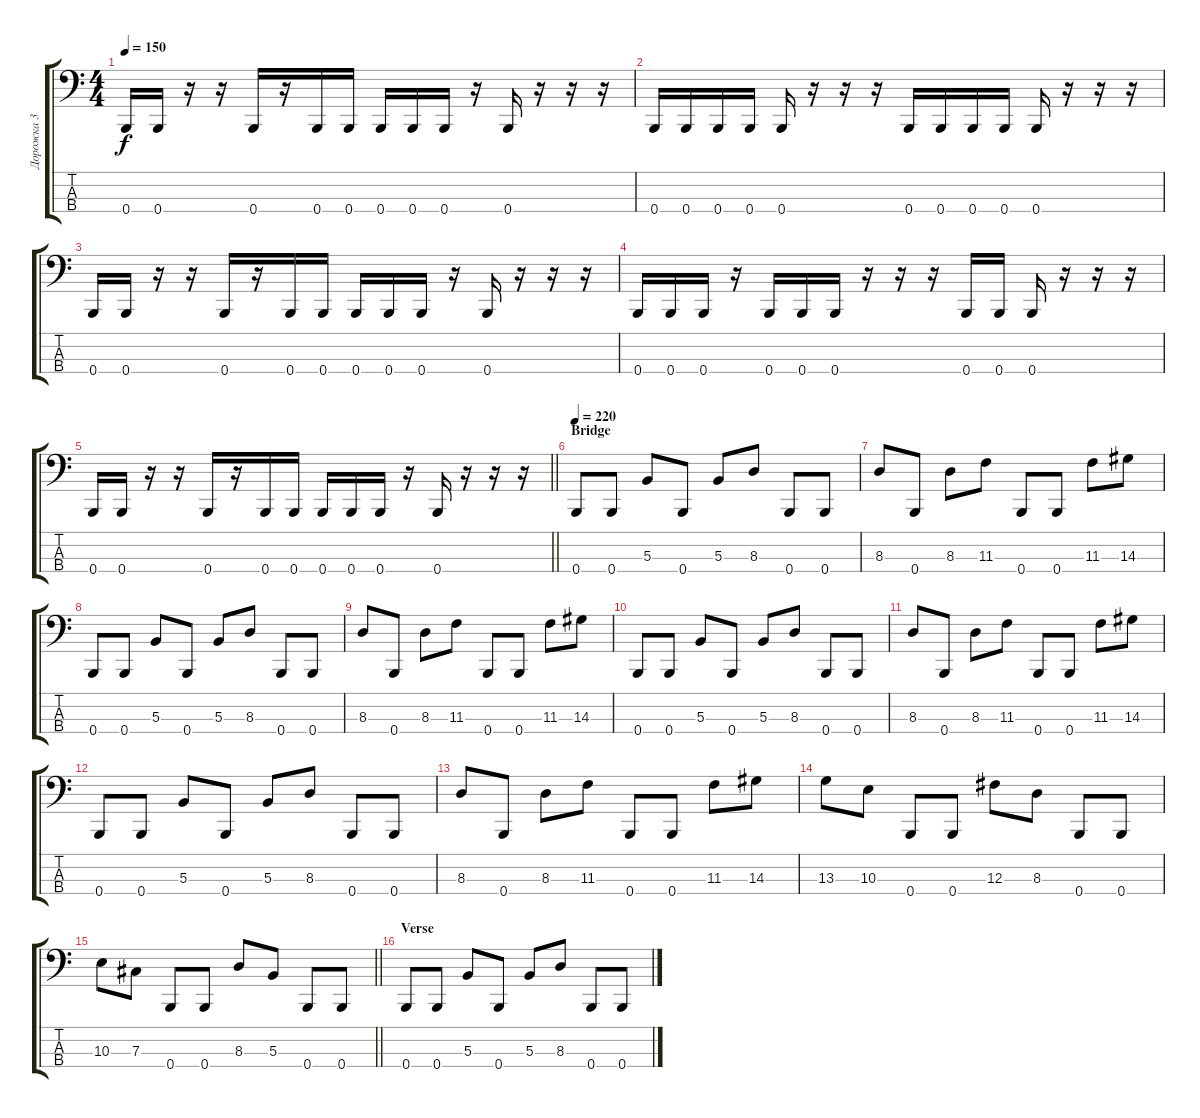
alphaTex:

\track ("Дорожка 3" "Дорожка 3") {instrument electricbassfinger}
\staff {score tabs}
\tuning (E2 B1 Gb1 B0) {hide}
\ts (4 4)
\tempo 150
\clef f4
\ks c
0.4.16{dy f} 0.4.16 r.16 r.16 0.4.16 r.16 0.4.16 0.4.16 0.4.16 0.4.16 0.4.16 r.16 0.4.16 r.16 r.16 r.16 |
0.4.16 0.4.16 0.4.16 0.4.16 0.4.16 r.16 r.16 r.16 0.4.16 0.4.16 0.4.16 0.4.16 0.4.16 r.16 r.16 r.16 |
0.4.16 0.4.16 r.16 r.16 0.4.16 r.16 0.4.16 0.4.16 0.4.16 0.4.16 0.4.16 r.16 0.4.16 r.16 r.16 r.16 |
0.4.16 0.4.16 0.4.16 r.16 0.4.16 0.4.16 0.4.16 r.16 r.16 r.16 0.4.16 0.4.16 0.4.16 r.16 r.16 r.16 |
\barLineRight lightlight
0.4.16 0.4.16 r.16 r.16 0.4.16 r.16 0.4.16 0.4.16 0.4.16 0.4.16 0.4.16 r.16 0.4.16 r.16 r.16 r.16 |
\section ("" "Bridge")
\tempo 220
0.4.8 0.4.8 5.3.8 0.4.8 5.3.8 8.3.8 0.4.8 0.4.8 |
8.3.8 0.4.8 8.3.8 11.3.8 0.4.8 0.4.8 11.3.8 14.3.8 |
0.4.8 0.4.8 5.3.8 0.4.8 5.3.8 8.3.8 0.4.8 0.4.8 |
8.3.8 0.4.8 8.3.8 11.3.8 0.4.8 0.4.8 11.3.8 14.3.8 |
0.4.8 0.4.8 5.3.8 0.4.8 5.3.8 8.3.8 0.4.8 0.4.8 |
8.3.8 0.4.8 8.3.8 11.3.8 0.4.8 0.4.8 11.3.8 14.3.8 |
0.4.8 0.4.8 5.3.8 0.4.8 5.3.8 8.3.8 0.4.8 0.4.8 |
8.3.8 0.4.8 8.3.8 11.3.8 0.4.8 0.4.8 11.3.8 14.3.8 |
13.3.8 10.3.8 0.4.8 0.4.8 12.3.8 8.3.8 0.4.8 0.4.8 |
\barLineRight lightlight
10.3.8 7.3.8 0.4.8 0.4.8 8.3.8 5.3.8 0.4.8 0.4.8 |
\section ("" "Verse")
0.4.8 0.4.8 5.3.8 0.4.8 5.3.8 8.3.8 0.4.8 0.4.8
